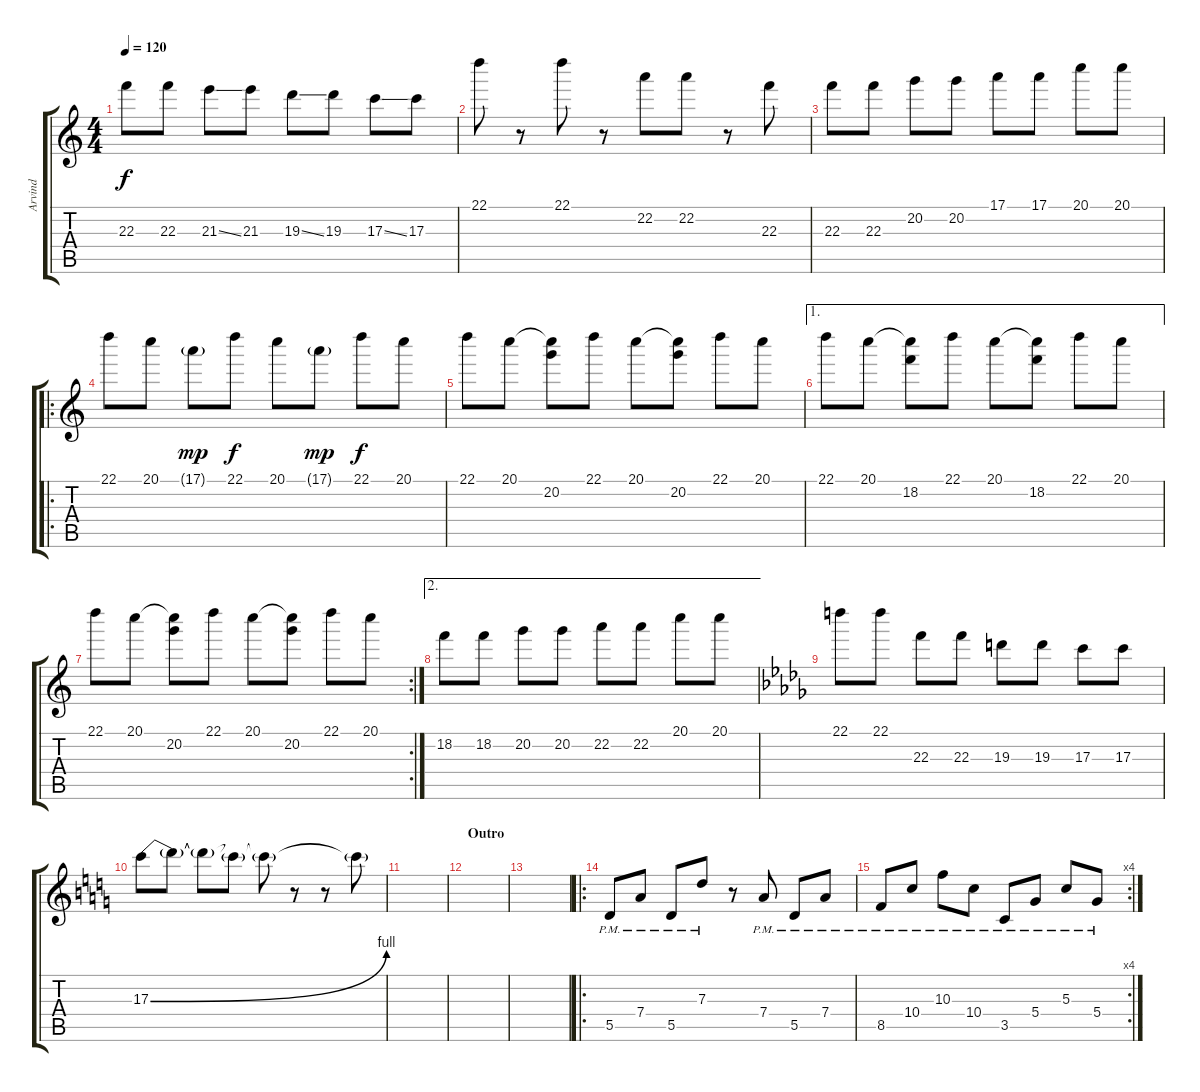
\track ("Arvind" "Arvind") {instrument acousticguitarsteel}
\staff {score tabs}
\tuning (E4 B3 G3 D3 A2 E2) {hide}
\ts (4 4)
\tempo 120
\clef g2
\ks c
22.3.8{dy f} 22.3.8 21.3{ss}.8 21.3.8 19.3{ss}.8 19.3.8 17.3{ss}.8 17.3.8 |
22.1.8 r.8 22.1.8 r.8 22.2.8 22.2.8 r.8 22.3.8 |
22.3.8 22.3.8 20.2.8 20.2.8 17.1.8 17.1.8 20.1.8 20.1.8 |
\ro
22.1.8 20.1.8 17.1{g}.8{dy mp} 22.1.8{dy f} 20.1.8 17.1{g}.8{dy mp} 22.1.8{dy f} 20.1.8 |
22.1.8 20.1.8 (20.1{t} 20.2).8 22.1.8 20.1.8 (20.1{t} 20.2).8 22.1.8 20.1.8 |
\ae 1
22.1.8 20.1.8 (20.1{t} 18.2).8 22.1.8 20.1.8 (20.1{t} 18.2).8 22.1.8 20.1.8 |
\rc 2
22.1.8 20.1.8 (20.1{t} 20.2).8 22.1.8 20.1.8 (20.1{t} 20.2).8 22.1.8 20.1.8 |
\ae 2
18.2.8 18.2.8 20.2.8 20.2.8 22.2.8 22.2.8 20.1.8 20.1.8 |
\ks db
22.1.8 22.1.8 22.3.8 22.3.8 19.3.8 19.3.8 17.3.8 17.3.8 |
\ks c
17.3{be (bend 0 0 60 4)}.8 17.3{t}.8 17.3{t}.8 17.3{t}.8 17.3{t}.8 r.8 r.8 17.3{t}.8 |
|
\section ("" "Outro")
|
|
\ro
5.5{pm}.8 7.4{pm}.8 5.5{pm}.8 7.3{pm}.8 r.8 7.4{pm}.8 5.5{pm}.8 7.4{pm}.8 |
\rc 4
8.5{pm}.8 10.4{pm}.8 10.3{pm}.8 10.4{pm}.8 3.5{pm}.8 5.4{pm}.8 5.3{pm}.8 5.4{pm}.8
